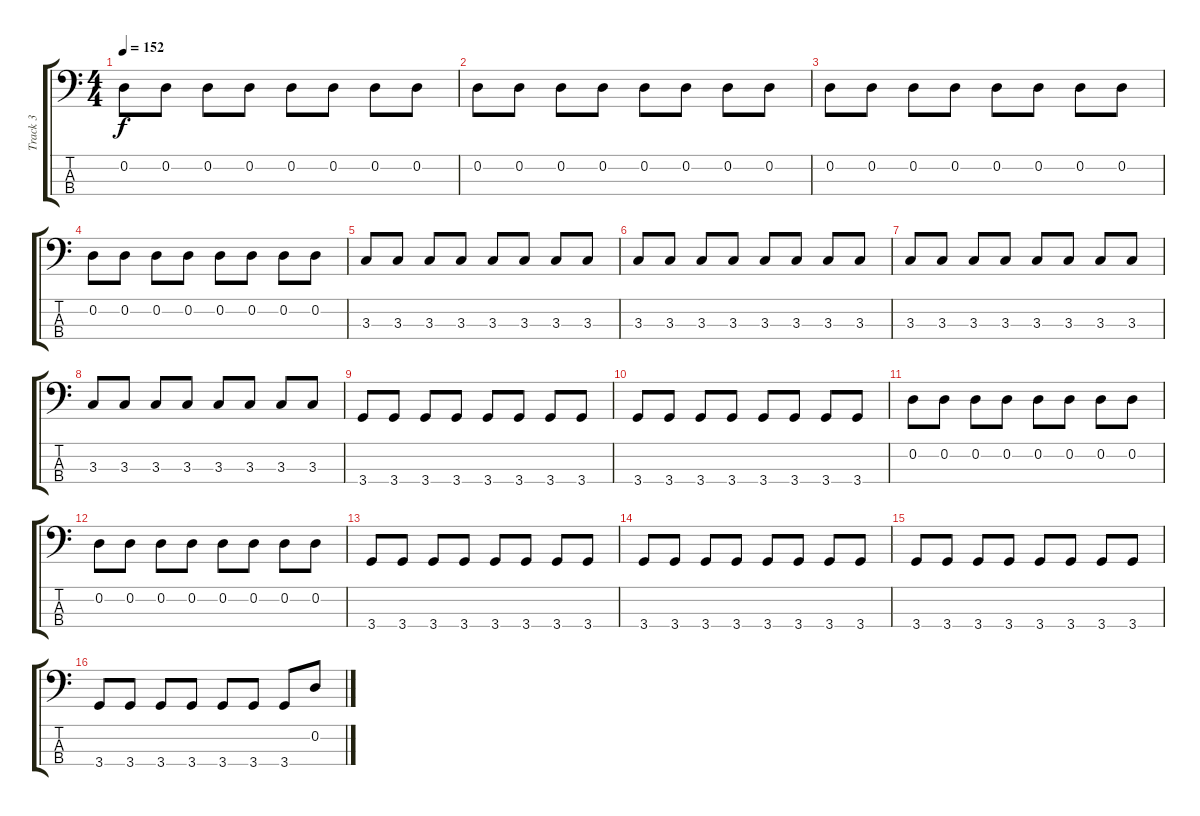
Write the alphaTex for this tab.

\track ("Track 3" "Track 3") {instrument electricbassfinger}
\staff {score tabs}
\tuning (G2 D2 A1 E1) {hide}
\ts (4 4)
\tempo 152
\clef f4
\ks c
0.2.8{dy f} 0.2.8 0.2.8 0.2.8 0.2.8 0.2.8 0.2.8 0.2.8 |
0.2.8 0.2.8 0.2.8 0.2.8 0.2.8 0.2.8 0.2.8 0.2.8 |
0.2.8 0.2.8 0.2.8 0.2.8 0.2.8 0.2.8 0.2.8 0.2.8 |
0.2.8 0.2.8 0.2.8 0.2.8 0.2.8 0.2.8 0.2.8 0.2.8 |
3.3.8 3.3.8 3.3.8 3.3.8 3.3.8 3.3.8 3.3.8 3.3.8 |
3.3.8 3.3.8 3.3.8 3.3.8 3.3.8 3.3.8 3.3.8 3.3.8 |
3.3.8 3.3.8 3.3.8 3.3.8 3.3.8 3.3.8 3.3.8 3.3.8 |
3.3.8 3.3.8 3.3.8 3.3.8 3.3.8 3.3.8 3.3.8 3.3.8 |
3.4.8 3.4.8 3.4.8 3.4.8 3.4.8 3.4.8 3.4.8 3.4.8 |
3.4.8 3.4.8 3.4.8 3.4.8 3.4.8 3.4.8 3.4.8 3.4.8 |
0.2.8 0.2.8 0.2.8 0.2.8 0.2.8 0.2.8 0.2.8 0.2.8 |
0.2.8 0.2.8 0.2.8 0.2.8 0.2.8 0.2.8 0.2.8 0.2.8 |
3.4.8 3.4.8 3.4.8 3.4.8 3.4.8 3.4.8 3.4.8 3.4.8 |
3.4.8 3.4.8 3.4.8 3.4.8 3.4.8 3.4.8 3.4.8 3.4.8 |
3.4.8 3.4.8 3.4.8 3.4.8 3.4.8 3.4.8 3.4.8 3.4.8 |
3.4.8 3.4.8 3.4.8 3.4.8 3.4.8 3.4.8 3.4.8 0.2.8
